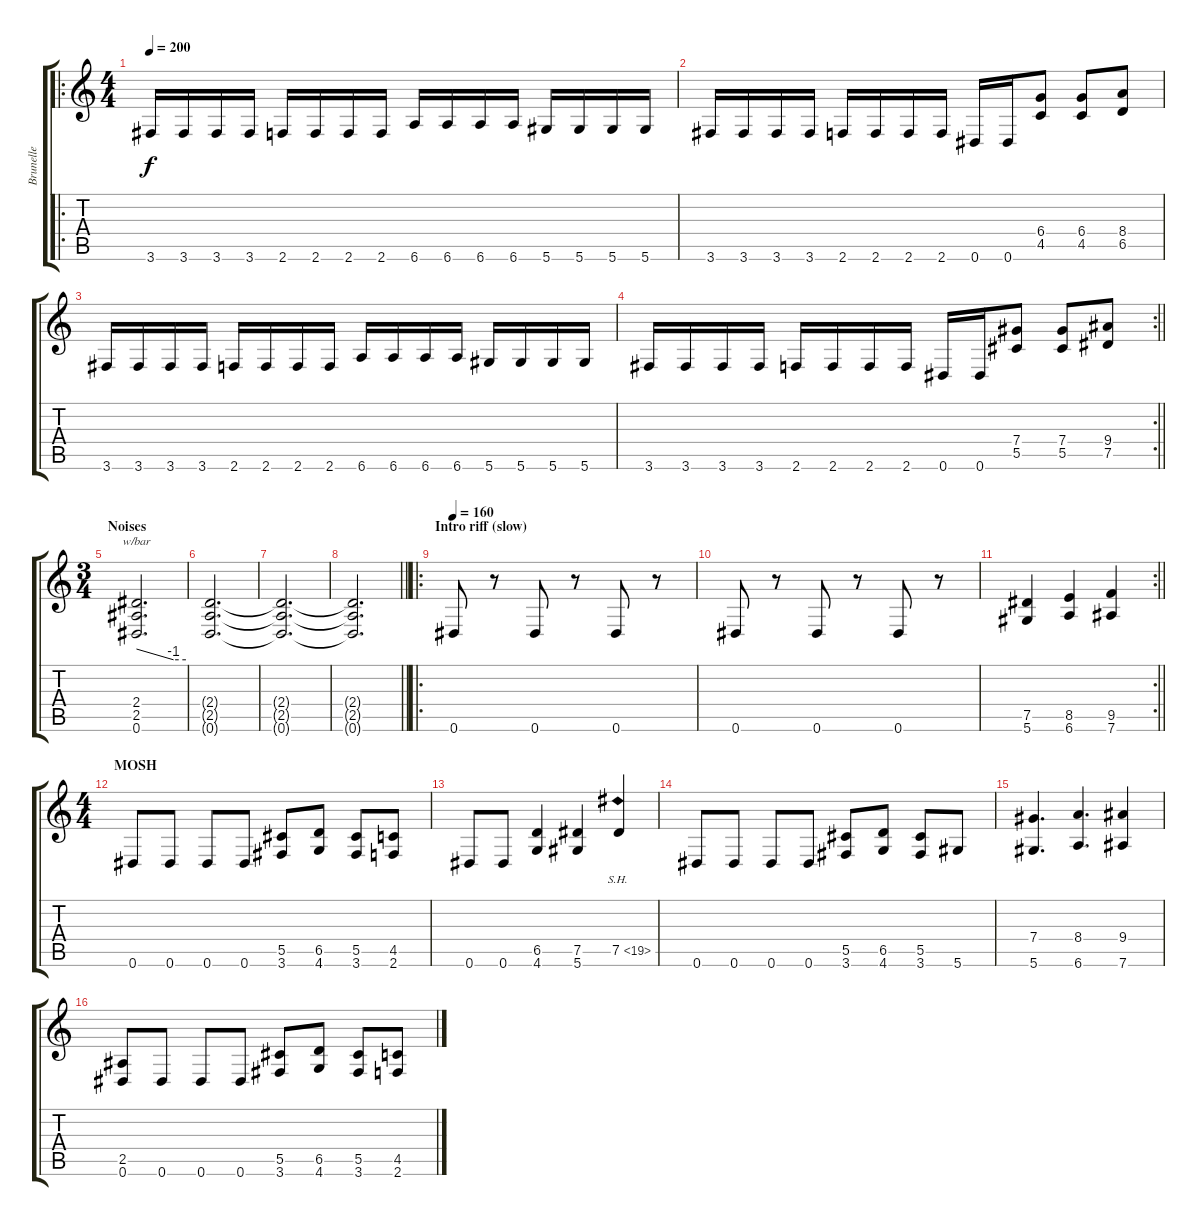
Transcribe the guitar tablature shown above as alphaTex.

\track ("Brunelle" "Brunelle") {instrument distortionguitar}
\staff {score tabs}
\tuning (Eb4 Bb3 Gb3 Db3 Ab2 Eb2) {hide}
\ro
\ts (4 4)
\tempo 200
\clef g2
\ks c
3.6.16{dy f} 3.6.16 3.6.16 3.6.16 2.6.16 2.6.16 2.6.16 2.6.16 6.6.16 6.6.16 6.6.16 6.6.16 5.6.16 5.6.16 5.6.16 5.6.16 |
3.6.16 3.6.16 3.6.16 3.6.16 2.6.16 2.6.16 2.6.16 2.6.16 0.6.16 0.6.16 (6.4 4.5).8 (6.4 4.5).8 (8.4 6.5).8 |
3.6.16 3.6.16 3.6.16 3.6.16 2.6.16 2.6.16 2.6.16 2.6.16 6.6.16 6.6.16 6.6.16 6.6.16 5.6.16 5.6.16 5.6.16 5.6.16 |
\rc 2
\barLineRight lightlight
3.6.16 3.6.16 3.6.16 3.6.16 2.6.16 2.6.16 2.6.16 2.6.16 0.6.16 0.6.16 (7.4 5.5).8 (7.4 5.5).8 (9.4 7.5).8 |
\ts (3 4)
\section ("" "Noises")
(2.4 2.5 0.6).2{d tbe (custom default 0 0 45 -4 60 -4)} |
(2.4{t} 2.5{t} 0.6{t}).2{d} |
(2.4{t} 2.5{t} 0.6{t}).2{d} |
\barLineRight lightlight
(2.4{t} 2.5{t} 0.6{t}).2{d} |
\ro
\section ("" "Intro riff (slow)")
\tempo 160
0.6.8 r.8 0.6.8 r.8 0.6.8 r.8 |
0.6.8 r.8 0.6.8 r.8 0.6.8 r.8 |
\rc 2
\barLineRight lightlight
(7.5 5.6).4 (8.5 6.6).4 (9.5 7.6).4 |
\ts (4 4)
\section ("" "MOSH")
0.6.8 0.6.8 0.6.8 0.6.8 (5.5 3.6).8 (6.5 4.6).8 (5.5 3.6).8 (4.5 2.6).8 |
0.6.8 0.6.8 (6.5 4.6).4 (7.5 5.6).4 7.5{sh 12}.4 |
0.6.8 0.6.8 0.6.8 0.6.8 (5.5 3.6).8 (6.5 4.6).8 (5.5 3.6).8 5.6.8 |
(7.4 5.6).4{d} (8.4 6.6).4{d} (9.4 7.6).4 |
(2.5 0.6).8 0.6.8 0.6.8 0.6.8 (5.5 3.6).8 (6.5 4.6).8 (5.5 3.6).8 (4.5 2.6).8
